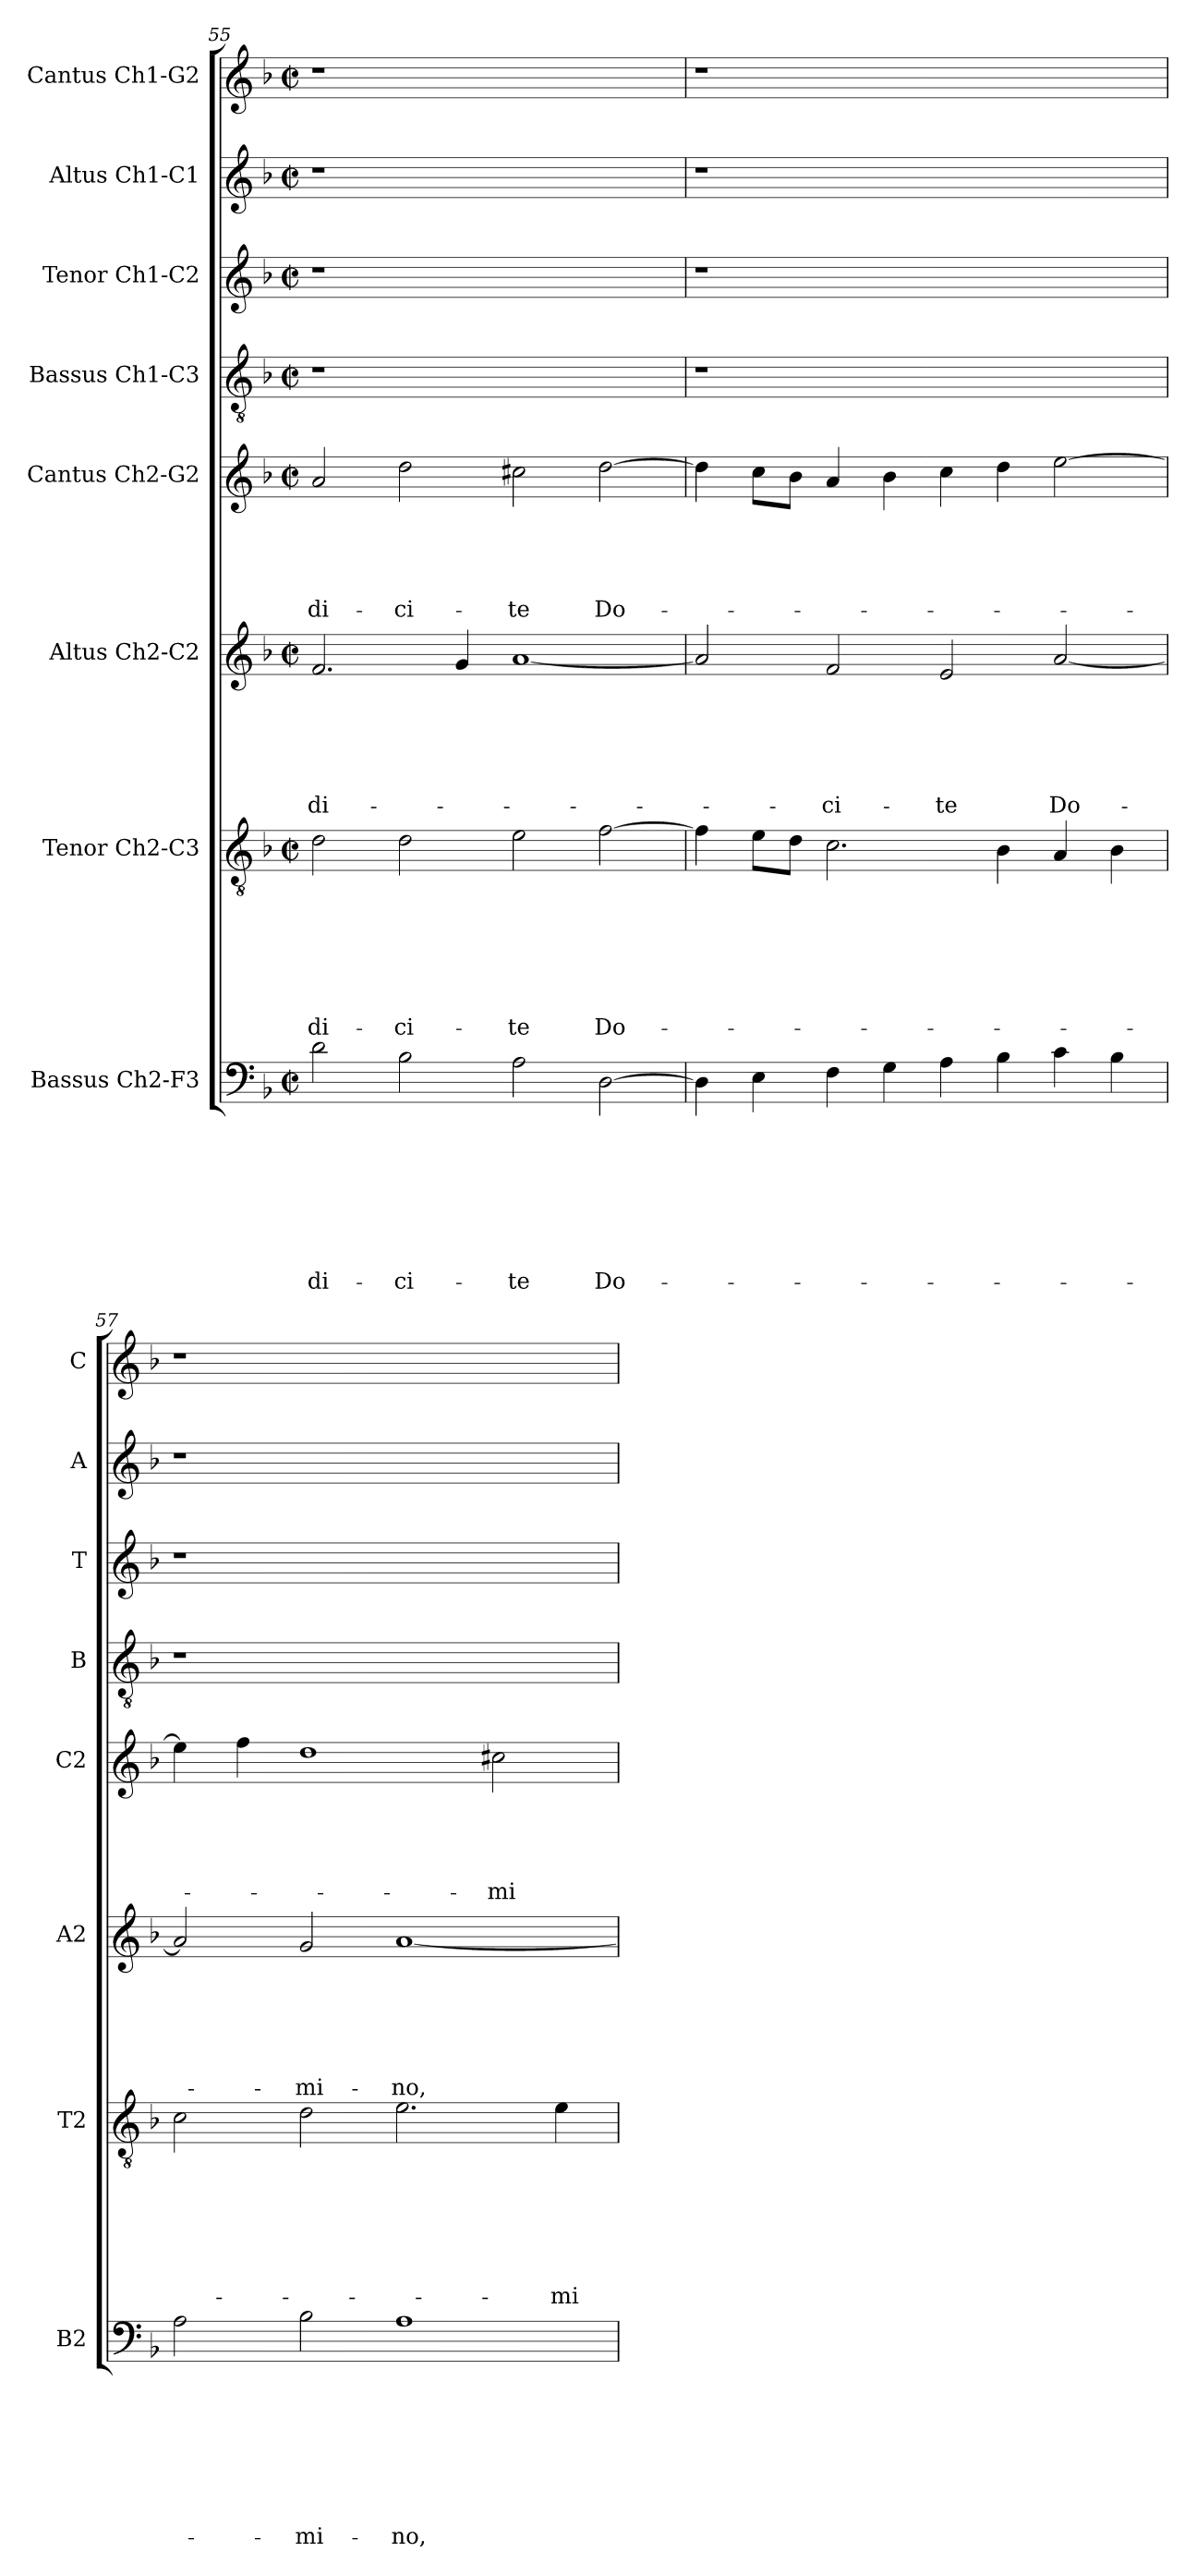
**kern	**text	**text	**text	**text	**text	**text	**text	**text	**kern	**text	**text	**text	**text	**text	**text	**text	**kern	**text	**text	**text	**text	**text	**text	**kern	**text	**text	**text	**text	**text	**kern	**kern	**kern	**kern
*part8	*part8	*part8	*part8	*part8	*part8	*part8	*part8	*part8	*part7	*part7	*part7	*part7	*part7	*part7	*part7	*part7	*part6	*part6	*part6	*part6	*part6	*part6	*part6	*part5	*part5	*part5	*part5	*part5	*part5	*part4	*part3	*part2	*part1
*staff8	*staff8	*staff8	*staff8	*staff8	*staff8	*staff8	*staff8	*staff8	*staff7	*staff7	*staff7	*staff7	*staff7	*staff7	*staff7	*staff7	*staff6	*staff6	*staff6	*staff6	*staff6	*staff6	*staff6	*staff5	*staff5	*staff5	*staff5	*staff5	*staff5	*staff4	*staff3	*staff2	*staff1
*I"Bassus Ch2-F3	*	*	*	*	*	*	*	*	*I"Tenor Ch2-C3	*	*	*	*	*	*	*	*I"Altus Ch2-C2	*	*	*	*	*	*	*I"Cantus Ch2-G2	*	*	*	*	*	*I"Bassus Ch1-C3	*I"Tenor Ch1-C2	*I"Altus Ch1-C1	*I"Cantus Ch1-G2
*I'B2	*	*	*	*	*	*	*	*	*I'T2	*	*	*	*	*	*	*	*I'A2	*	*	*	*	*	*	*I'C2	*	*	*	*	*	*I'B	*I'T	*I'A	*I'C
*clefF4	*	*	*	*	*	*	*	*	*clefGv2	*	*	*	*	*	*	*	*clefG2	*	*	*	*	*	*	*clefG2	*	*	*	*	*	*clefGv2	*clefG2	*clefG2	*clefG2
*k[b-]	*	*	*	*	*	*	*	*	*k[b-]	*	*	*	*	*	*	*	*k[b-]	*	*	*	*	*	*	*k[b-]	*	*	*	*	*	*k[b-]	*k[b-]	*k[b-]	*k[b-]
*F:	*	*	*	*	*	*	*	*	*F:	*	*	*	*	*	*	*	*F:	*	*	*	*	*	*	*F:	*	*	*	*	*	*F:	*F:	*F:	*F:
*M2/2	*	*	*	*	*	*	*	*	*M2/2	*	*	*	*	*	*	*	*M2/2	*	*	*	*	*	*	*M2/2	*	*	*	*	*	*M2/2	*M2/2	*M2/2	*M2/2
*met(c|)	*	*	*	*	*	*	*	*	*met(c|)	*	*	*	*	*	*	*	*met(c|)	*	*	*	*	*	*	*met(c|)	*	*	*	*	*	*met(c|)	*met(c|)	*met(c|)	*met(c|)
=55	=55	=55	=55	=55	=55	=55	=55	=55	=55	=55	=55	=55	=55	=55	=55	=55	=55	=55	=55	=55	=55	=55	=55	=55	=55	=55	=55	=55	=55	=55	=55	=55	=55
!	!	!	!	!	!	!	!	!LO:LY:b	!	!	!	!	!	!	!	!LO:LY:b	!	!	!	!	!	!	!LO:LY:b	!	!	!	!	!	!LO:LY:b	!	!	!	!
2d\	.	.	.	.	.	.	.	-di-	2d\	.	.	.	.	.	.	-di-	2.f/	.	.	.	.	.	-di-	2a/	.	.	.	.	-di-	1r	1r	1r	1r
!	!	!	!	!	!	!	!	!LO:LY:b	!	!	!	!	!	!	!	!LO:LY:b	!	!	!	!	!	!	!	!	!	!	!	!	!LO:LY:b	!	!	!	!
2B-\	.	.	.	.	.	.	.	-ci-	2d\	.	.	.	.	.	.	-ci-	.	.	.	.	.	.	.	2dd\	.	.	.	.	-ci-	.	.	.	.
.	.	.	.	.	.	.	.	.	.	.	.	.	.	.	.	.	4g/	.	.	.	.	.	.	.	.	.	.	.	.	.	.	.	.
!	!	!	!	!	!	!	!	!LO:LY:b	!	!	!	!	!	!	!	!LO:LY:b	!	!	!	!	!	!	!	!	!	!	!	!	!LO:LY:b	!	!	!	!
2A\	.	.	.	.	.	.	.	-te	2e\	.	.	.	.	.	.	-te	[1a	.	.	.	.	.	.	2cc#X\	.	.	.	.	-te	1ryy	1ryy	1ryy	1ryy
!	!	!	!	!	!	!	!	!LO:LY:b	!	!	!	!	!	!	!	!LO:LY:b	!	!	!	!	!	!	!	!	!	!	!	!	!LO:LY:b	!	!	!	!
[2D\	.	.	.	.	.	.	.	Do-	[2f\	.	.	.	.	.	.	Do-	.	.	.	.	.	.	.	[2dd\	.	.	.	.	Do-	.	.	.	.
=56	=56	=56	=56	=56	=56	=56	=56	=56	=56	=56	=56	=56	=56	=56	=56	=56	=56	=56	=56	=56	=56	=56	=56	=56	=56	=56	=56	=56	=56	=56	=56	=56	=56
4D\]	.	.	.	.	.	.	.	.	4f\]	.	.	.	.	.	.	.	2a/]	.	.	.	.	.	.	4dd\]	.	.	.	.	.	1r	1r	1r	1r
4E\	.	.	.	.	.	.	.	.	8e\L	.	.	.	.	.	.	.	.	.	.	.	.	.	.	8cc\L	.	.	.	.	.	.	.	.	.
.	.	.	.	.	.	.	.	.	8d\J	.	.	.	.	.	.	.	.	.	.	.	.	.	.	8b-\J	.	.	.	.	.	.	.	.	.
!	!	!	!	!	!	!	!	!	!	!	!	!	!	!	!	!	!	!	!	!	!	!	!LO:LY:b	!	!	!	!	!	!	!	!	!	!
4F\	.	.	.	.	.	.	.	.	2.c\	.	.	.	.	.	.	.	2f/	.	.	.	.	.	-ci-	4a/	.	.	.	.	.	.	.	.	.
4G\	.	.	.	.	.	.	.	.	.	.	.	.	.	.	.	.	.	.	.	.	.	.	.	4b-\	.	.	.	.	.	.	.	.	.
!	!	!	!	!	!	!	!	!	!	!	!	!	!	!	!	!	!	!	!	!	!	!	!LO:LY:b	!	!	!	!	!	!	!	!	!	!
4A\	.	.	.	.	.	.	.	.	.	.	.	.	.	.	.	.	2e/	.	.	.	.	.	-te	4cc\	.	.	.	.	.	1ryy	1ryy	1ryy	1ryy
4B-\	.	.	.	.	.	.	.	.	4B-\	.	.	.	.	.	.	.	.	.	.	.	.	.	.	4dd\	.	.	.	.	.	.	.	.	.
!	!	!	!	!	!	!	!	!	!	!	!	!	!	!	!	!	!	!	!	!	!	!	!LO:LY:b	!	!	!	!	!	!	!	!	!	!
4c\	.	.	.	.	.	.	.	.	4A/	.	.	.	.	.	.	.	[2a/	.	.	.	.	.	Do-	[2ee\	.	.	.	.	.	.	.	.	.
4B-\	.	.	.	.	.	.	.	.	4B-\	.	.	.	.	.	.	.	.	.	.	.	.	.	.	.	.	.	.	.	.	.	.	.	.
!!LO:LB:g=z
=57	=57	=57	=57	=57	=57	=57	=57	=57	=57	=57	=57	=57	=57	=57	=57	=57	=57	=57	=57	=57	=57	=57	=57	=57	=57	=57	=57	=57	=57	=57	=57	=57	=57
2A\	.	.	.	.	.	.	.	.	2c\	.	.	.	.	.	.	.	2a/]	.	.	.	.	.	.	4ee\]	.	.	.	.	.	1r	1r	1r	1r
.	.	.	.	.	.	.	.	.	.	.	.	.	.	.	.	.	.	.	.	.	.	.	.	4ff\	.	.	.	.	.	.	.	.	.
!	!	!	!	!	!	!	!	!LO:LY:b	!	!	!	!	!	!	!	!	!	!	!	!	!	!	!LO:LY:b	!	!	!	!	!	!	!	!	!	!
2B-\	.	.	.	.	.	.	.	-mi-	2d\	.	.	.	.	.	.	.	2g/	.	.	.	.	.	-mi-	1dd	.	.	.	.	.	.	.	.	.
!	!	!	!	!	!	!	!	!LO:LY:b	!	!	!	!	!	!	!	!	!	!	!	!	!	!	!LO:LY:b	!	!	!	!	!	!	!	!	!	!
1A	.	.	.	.	.	.	.	-no,	2.e\	.	.	.	.	.	.	.	[1a	.	.	.	.	.	-no,	.	.	.	.	.	.	1ryy	1ryy	1ryy	1ryy
!	!	!	!	!	!	!	!	!	!	!	!	!	!	!	!	!	!	!	!	!	!	!	!	!	!	!	!	!	!LO:LY:b	!	!	!	!
.	.	.	.	.	.	.	.	.	.	.	.	.	.	.	.	.	.	.	.	.	.	.	.	2cc#X\	.	.	.	.	-mi-	.	.	.	.
!	!	!	!	!	!	!	!	!	!	!	!	!	!	!	!	!LO:LY:b	!	!	!	!	!	!	!	!	!	!	!	!	!	!	!	!	!
.	.	.	.	.	.	.	.	.	4e\	.	.	.	.	.	.	-mi-	.	.	.	.	.	.	.	.	.	.	.	.	.	.	.	.	.
=	=	=	=	=	=	=	=	=	=	=	=	=	=	=	=	=	=	=	=	=	=	=	=	=	=	=	=	=	=	=	=	=	=
*-	*-	*-	*-	*-	*-	*-	*-	*-	*-	*-	*-	*-	*-	*-	*-	*-	*-	*-	*-	*-	*-	*-	*-	*-	*-	*-	*-	*-	*-	*-	*-	*-	*-
